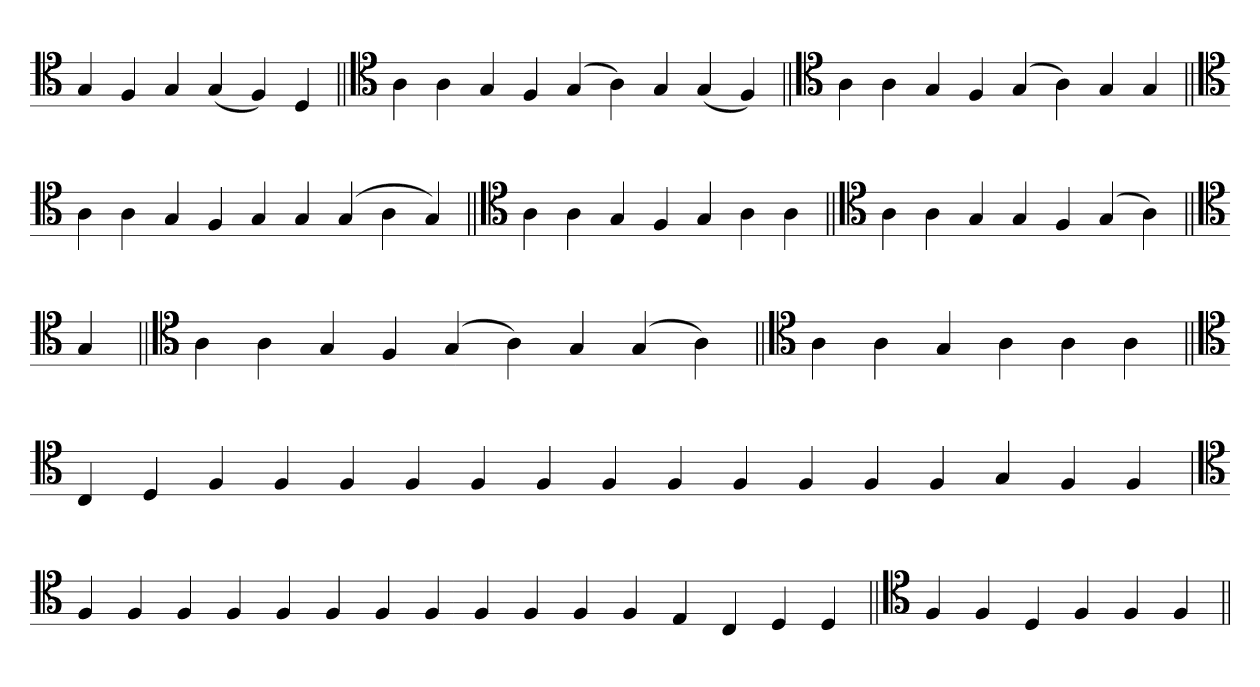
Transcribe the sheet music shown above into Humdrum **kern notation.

**kern
*part1
*staff1
*clefC4
=
4G
4F
4G
(4G
4F)
4D
=||
*clefC4
4A
4A
4G
4F
(4G
4A)
4G
(4G
4F)
=||
*clefC4
4A
4A
4G
4F
(4G
4A)
4G
4G
=||
*clefC4
4A
4A
4G
4F
4G
4G
(4G
4A
4G)
=||
*clefC4
4A
4A
4G
4F
4G
4A
4A
=||
*clefC4
4A
4A
4G
4G
4F
(4G
4A)
=||
*clefC4
4G
=||
*clefC4
4A
4A
4G
4F
(4G
4A)
4G
(4G
4A)
=||
*clefC4
4A
4A
4G
4A
4A
4A
=||
*clefC4
4C
4D
4F
4F
4F
4F
4F
4F
4F
4F
4F
4F
4F
4F
4G
4F
4F
=
*clefC4
4F
4F
4F
4F
4F
4F
4F
4F
4F
4F
4F
4F
4E
4C
4D
4D
=||
*clefC4
4F
4F
4D
4F
4F
4F
=||
*-
